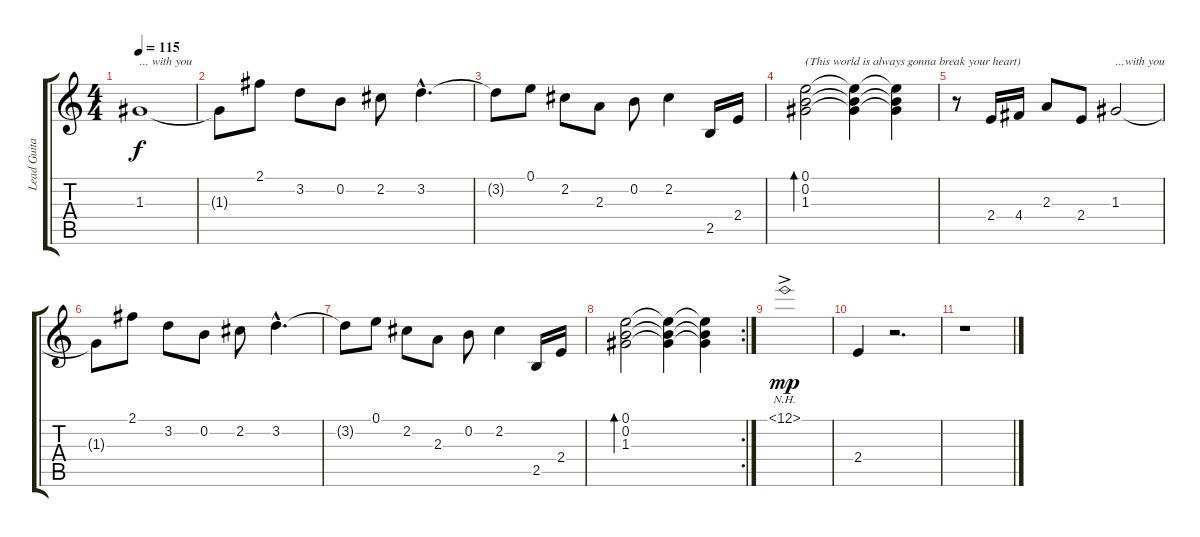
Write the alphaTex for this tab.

\track ("Lead Guitar" "Lead Guita") {instrument electricguitarjazz}
\staff {score tabs}
\tuning (E4 B3 G3 D3 A2 E2) {hide}
\ts (4 4)
\tempo 115
\clef g2
\ks c
1.3.1{txt "... with you" dy f} |
1.3{t}.8 2.1.8 3.2.8 0.2.8 2.2.8 3.2{hac}.4{d} |
3.2{t}.8 0.1.8 2.2.8 2.3.8 0.2.8 2.2.4 2.5.16 2.4.16 |
(0.1 0.2 1.3).2{bd 480 txt "(This world is always gonna break your heart)"} (0.1{t} 0.2{t} 1.3{t}).4 (0.1{t} 0.2{t} 1.3{t}).4 |
r.8 2.4.16 4.4.16 2.3.8 2.4.8 1.3.2{txt "...with you"} |
1.3{t}.8 2.1.8 3.2.8 0.2.8 2.2.8 3.2{hac}.4{d} |
3.2{t}.8 0.1.8 2.2.8 2.3.8 0.2.8 2.2.4 2.5.16 2.4.16 |
\rc 2
(0.1 0.2 1.3).2{bd 480} (0.1{t} 0.2{t} 1.3{t}).4 (0.1{t} 0.2{t} 1.3{t}).4 |
12.1{nh ac}.1{dy mp} |
2.4.4 r.2{d} |
r.1
